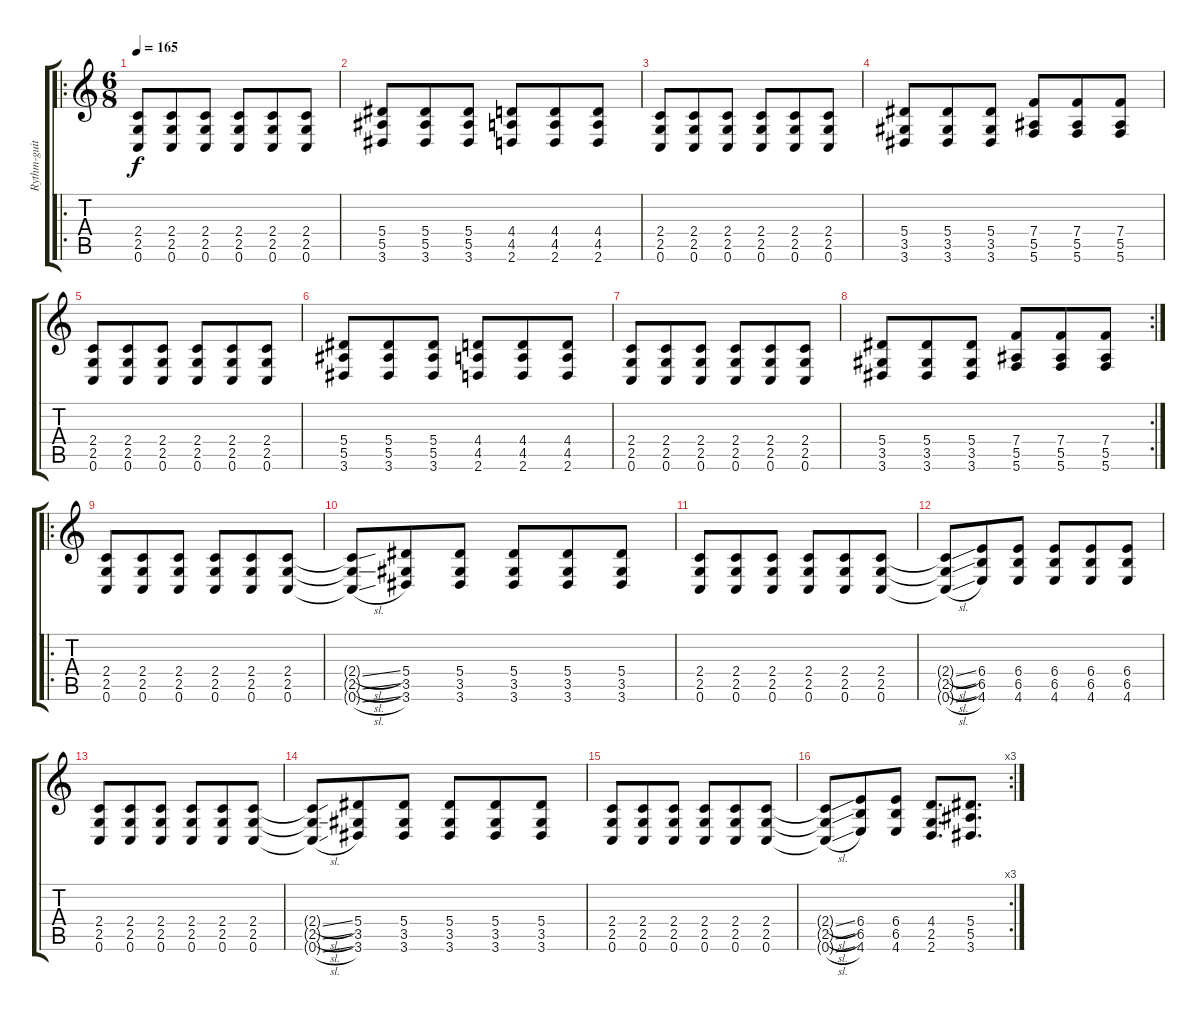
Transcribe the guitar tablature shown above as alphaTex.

\track ("Rythm-guitar" "Rythm-guit") {instrument distortionguitar}
\staff {score tabs}
\tuning (C4 G3 Eb3 Bb2 F2 C2) {hide}
\ro
\ts (6 8)
\tempo 165
\clef g2
\ks c
(2.4 2.5 0.6).8{dy f} (2.4 2.5 0.6).8 (2.4 2.5 0.6).8 (2.4 2.5 0.6).8 (2.4 2.5 0.6).8 (2.4 2.5 0.6).8 |
(5.4 5.5 3.6).8 (5.4 5.5 3.6).8 (5.4 5.5 3.6).8 (4.4 4.5 2.6).8 (4.4 4.5 2.6).8 (4.4 4.5 2.6).8 |
(2.4 2.5 0.6).8 (2.4 2.5 0.6).8 (2.4 2.5 0.6).8 (2.4 2.5 0.6).8 (2.4 2.5 0.6).8 (2.4 2.5 0.6).8 |
(5.4 3.5 3.6).8 (5.4 3.5 3.6).8 (5.4 3.5 3.6).8 (7.4 5.5 5.6).8 (7.4 5.5 5.6).8 (7.4 5.5 5.6).8 |
(2.4 2.5 0.6).8 (2.4 2.5 0.6).8 (2.4 2.5 0.6).8 (2.4 2.5 0.6).8 (2.4 2.5 0.6).8 (2.4 2.5 0.6).8 |
(5.4 5.5 3.6).8 (5.4 5.5 3.6).8 (5.4 5.5 3.6).8 (4.4 4.5 2.6).8 (4.4 4.5 2.6).8 (4.4 4.5 2.6).8 |
(2.4 2.5 0.6).8 (2.4 2.5 0.6).8 (2.4 2.5 0.6).8 (2.4 2.5 0.6).8 (2.4 2.5 0.6).8 (2.4 2.5 0.6).8 |
\rc 2
(5.4 3.5 3.6).8 (5.4 3.5 3.6).8 (5.4 3.5 3.6).8 (7.4 5.5 5.6).8 (7.4 5.5 5.6).8 (7.4 5.5 5.6).8 |
\ro
(2.4 2.5 0.6).8 (2.4 2.5 0.6).8 (2.4 2.5 0.6).8 (2.4 2.5 0.6).8 (2.4 2.5 0.6).8 (2.4 2.5 0.6).8 |
(2.4{sl t} 2.5{sl t} 0.6{sl t}).8 (5.4 3.5 3.6).8 (5.4 3.5 3.6).8 (5.4 3.5 3.6).8 (5.4 3.5 3.6).8 (5.4 3.5 3.6).8 |
(2.4 2.5 0.6).8 (2.4 2.5 0.6).8 (2.4 2.5 0.6).8 (2.4 2.5 0.6).8 (2.4 2.5 0.6).8 (2.4 2.5 0.6).8 |
(2.4{sl t} 2.5{sl t} 0.6{sl t}).8 (6.4 6.5 4.6).8 (6.4 6.5 4.6).8 (6.4 6.5 4.6).8 (6.4 6.5 4.6).8 (6.4 6.5 4.6).8 |
(2.4 2.5 0.6).8 (2.4 2.5 0.6).8 (2.4 2.5 0.6).8 (2.4 2.5 0.6).8 (2.4 2.5 0.6).8 (2.4 2.5 0.6).8 |
(2.4{sl t} 2.5{sl t} 0.6{sl t}).8 (5.4 3.5 3.6).8 (5.4 3.5 3.6).8 (5.4 3.5 3.6).8 (5.4 3.5 3.6).8 (5.4 3.5 3.6).8 |
(2.4 2.5 0.6).8 (2.4 2.5 0.6).8 (2.4 2.5 0.6).8 (2.4 2.5 0.6).8 (2.4 2.5 0.6).8 (2.4 2.5 0.6).8 |
\rc 3
(2.4{sl t} 2.5{sl t} 0.6{sl t}).8 (6.4 6.5 4.6).8 (6.4 6.5 4.6).8 (4.4 2.5 2.6).8{d} (5.4 5.5 3.6).8{d}
